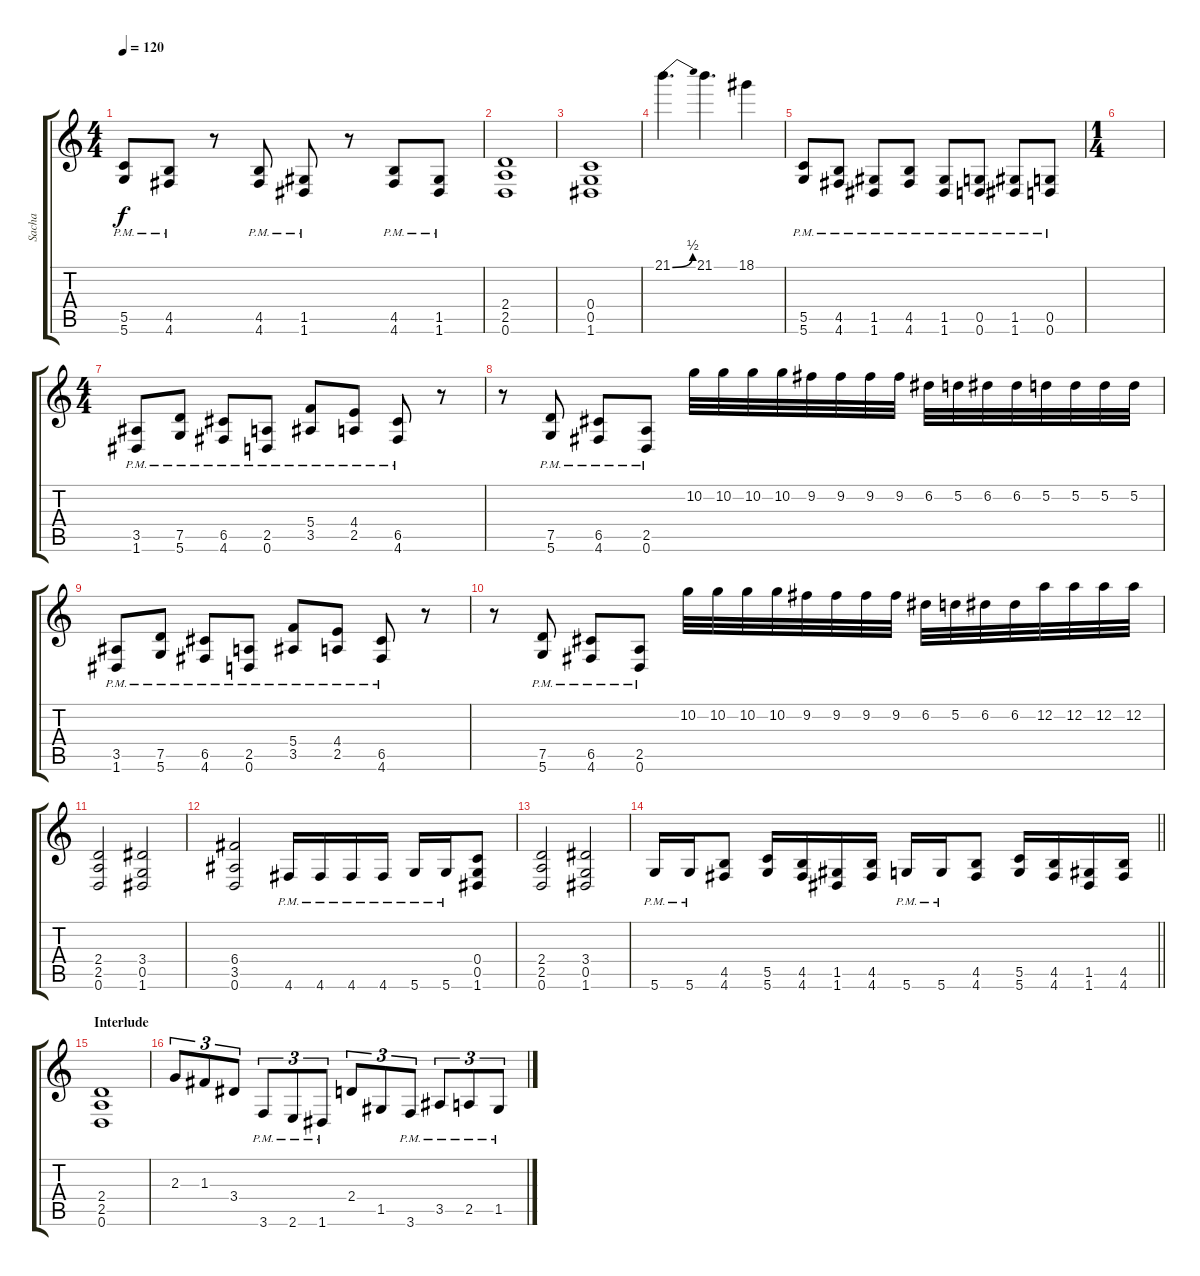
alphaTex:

\track ("Sacha" "Sacha") {instrument distortionguitar}
\staff {score tabs}
\tuning (D4 A3 F3 C3 G2 D2) {hide}
\ts (4 4)
\tempo 120
\clef g2
\ks c
(5.5{pm} 5.6{pm}).8{dy f} (4.5{pm} 4.6{pm}).8 r.8 (4.5{pm} 4.6{pm}).8 (1.5{pm} 1.6{pm}).8 r.8 (4.5{pm} 4.6{pm}).8 (1.5{pm} 1.6{pm}).8 |
(2.4 2.5 0.6).1 |
(0.4 0.5 1.6).1 |
21.1{be (bend 0 0 60 2)}.4{d} 21.1.4{d} 18.1.4 |
(5.5{pm} 5.6{pm}).8 (4.5{pm} 4.6{pm}).8 (1.5{pm} 1.6{pm}).8 (4.5{pm} 4.6{pm}).8 (1.5{pm} 1.6{pm}).8 (0.5{pm} 0.6{pm}).8 (1.5{pm} 1.6{pm}).8 (0.5{pm} 0.6{pm}).8 |
\ts (1 4)
|
\ts (4 4)
(3.5{pm} 1.6{pm}).8 (7.5{pm} 5.6{pm}).8 (6.5{pm} 4.6{pm}).8 (2.5{pm} 0.6{pm}).8 (5.4{pm} 3.5{pm}).8 (4.4{pm} 2.5{pm}).8 (6.5{pm} 4.6{pm}).8 r.8 |
r.8 (7.5{pm} 5.6{pm}).8 (6.5{pm} 4.6{pm}).8 (2.5{pm} 0.6{pm}).8 10.2.32 10.2.32 10.2.32 10.2.32 9.2.32 9.2.32 9.2.32 9.2.32 6.2.32 5.2.32 6.2.32 6.2.32 5.2.32 5.2.32 5.2.32 5.2.32 |
(3.5{pm} 1.6{pm}).8 (7.5{pm} 5.6{pm}).8 (6.5{pm} 4.6{pm}).8 (2.5{pm} 0.6{pm}).8 (5.4{pm} 3.5{pm}).8 (4.4{pm} 2.5{pm}).8 (6.5{pm} 4.6{pm}).8 r.8 |
r.8 (7.5{pm} 5.6{pm}).8 (6.5{pm} 4.6{pm}).8 (2.5{pm} 0.6{pm}).8 10.2.32 10.2.32 10.2.32 10.2.32 9.2.32 9.2.32 9.2.32 9.2.32 6.2.32 5.2.32 6.2.32 6.2.32 12.2.32 12.2.32 12.2.32 12.2.32 |
(2.4 2.5 0.6).2 (3.4 0.5 1.6).2 |
(6.4 3.5 0.6).2 4.6{pm}.16 4.6{pm}.16 4.6{pm}.16 4.6{pm}.16 5.6{pm}.16 5.6{pm}.16 (0.4 0.5 1.6).8 |
(2.4 2.5 0.6).2 (3.4 0.5 1.6).2 |
\barLineRight lightlight
5.6{pm}.16 5.6{pm}.16 (4.5 4.6).8 (5.5 5.6).16 (4.5 4.6).16 (1.5 1.6).16 (4.5 4.6).16 5.6{pm}.16 5.6{pm}.16 (4.5 4.6).8 (5.5 5.6).16 (4.5 4.6).16 (1.5 1.6).16 (4.5 4.6).16 |
\section ("" "Interlude")
(2.4 2.5 0.6).1 |
2.3.8{tu (3 2)} 1.3.8{tu (3 2)} 3.4.8{tu (3 2)} 3.6{pm}.8{tu (3 2)} 2.6{pm}.8{tu (3 2)} 1.6{pm}.8{tu (3 2)} 2.4.8{tu (3 2)} 1.5.8{tu (3 2)} 3.6{pm}.8{tu (3 2)} 3.5{pm}.8{tu (3 2)} 2.5{pm}.8{tu (3 2)} 1.5{pm}.8{tu (3 2)}
